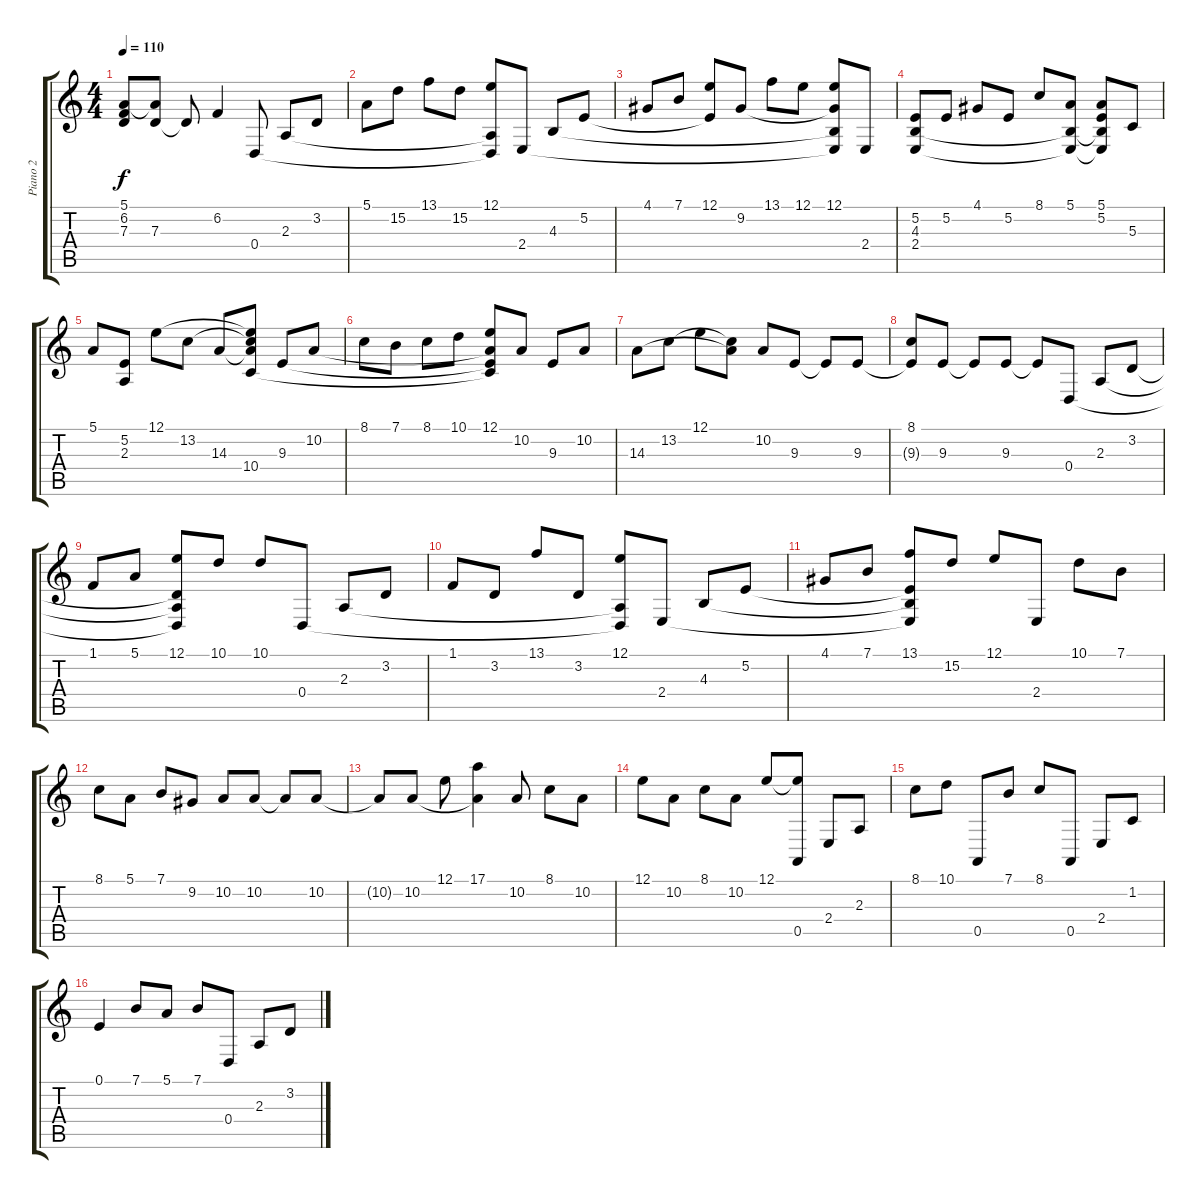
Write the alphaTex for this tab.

\track ("Piano 2" "Piano 2") {instrument acousticgrandpiano}
\staff {score tabs}
\tuning (E4 B3 G3 D3 A2 E2) {hide}
\ts (4 4)
\tempo 110
\clef g2
\ks c
(5.1 6.2{t} 7.3{t}).8{dy f} (5.1{t} 7.3).8 7.3{t}.8 6.2.4 0.4.8 2.3.8 3.2.8 |
5.1.8 15.2.8 13.1.8 15.2.8 (12.1 2.3{t} 0.4{t}).8 2.4.8 4.3.8 5.2.8 |
4.1.8 7.1.8 (12.1 5.2{t}).8 9.2.8 13.1.8 12.1.8 (12.1 9.2{t} 4.3{t} 2.4{t}).8 2.4.8 |
(5.2 4.3 2.4).8 5.2.8 4.1.8 5.2.8 8.1.8 (5.1 4.3{t} 2.4{t}).8 (5.1 5.2 4.3{t} 2.4{t}).8 5.3.8 |
5.1.8 (5.2 2.3).8 12.1.8 13.2.8 14.3.8 (12.1{t} 13.2{t} 14.3{t} 10.4).8 9.3.8 10.2.8 |
8.1.8 7.1.8 8.1.8 10.1.8 (12.1 10.2{t} 9.3{t} 10.4{t}).8 10.2.8 9.3.8 10.2.8 |
14.3.8 13.2.8 12.1.8 (13.2{t} 14.3{t}).8 10.2.8 9.3.8 9.3{t}.8 9.3.8 |
(8.1 9.3{t}).8 9.3.8 9.3{t}.8 9.3.8 9.3{t}.8 0.4.8 2.3.8 3.2.8 |
1.1.8 5.1.8 (12.1 3.2{t} 2.3{t} 0.4{t}).8 10.1.8 10.1.8 0.4.8 2.3.8 3.2.8 |
1.1.8 3.2.8 13.1.8 3.2.8 (12.1 2.3{t} 0.4{t}).8 2.4.8 4.3.8 5.2.8 |
4.1.8 7.1.8 (13.1 5.2{t} 4.3{t} 2.4{t}).8 15.2.8 12.1.8 2.4.8 10.1.8 7.1.8 |
8.1.8 5.1.8 7.1.8 9.2.8 10.2.8 10.2.8 10.2{t}.8 10.2.8 |
10.2{t}.8 10.2.8 12.1.8 (17.1 10.2{t}).4 10.2.8 8.1.8 10.2.8 |
12.1.8 10.2.8 8.1.8 10.2.8 12.1.8 (12.1{t} 0.5).8 2.4.8 2.3.8 |
8.1.8 10.1.8 0.5.8 7.1.8 8.1.8 0.5.8 2.4.8 1.2.8 |
0.1.4 7.1.8 5.1.8 7.1.8 0.4.8 2.3.8 3.2.8
